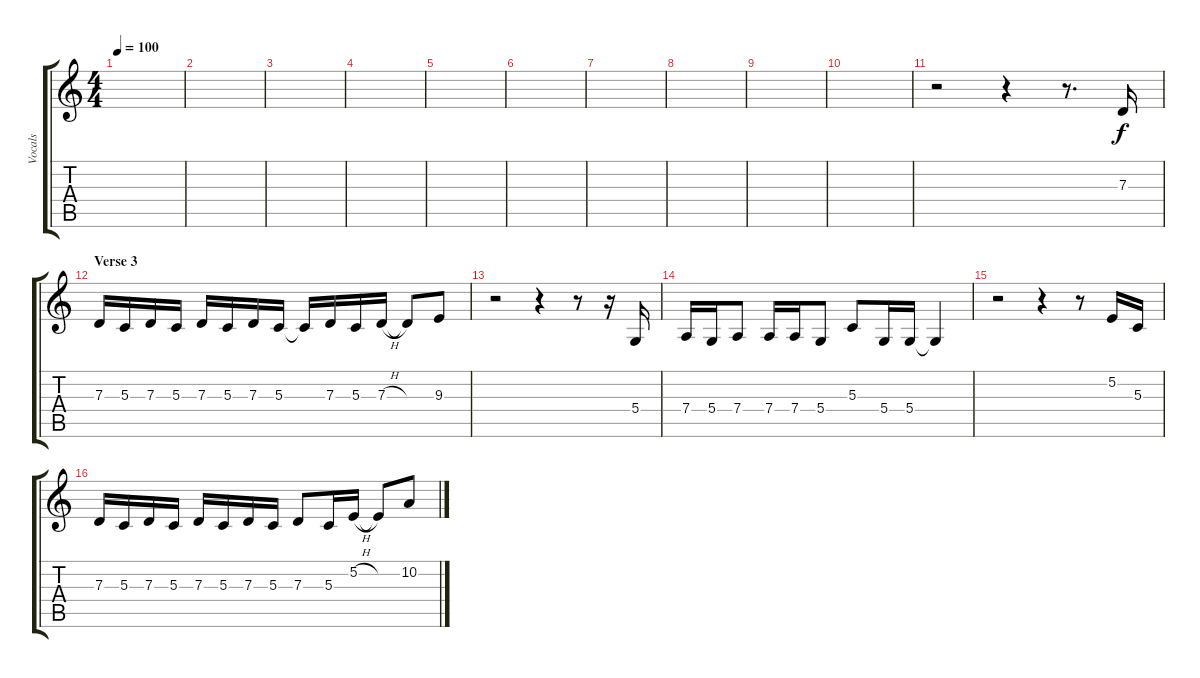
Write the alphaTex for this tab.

\track ("Vocals" "Vocals") {instrument lead2sawtooth}
\staff {score tabs}
\tuning (E4 B3 G3 D3 A2 E2) {hide}
\ts (4 4)
\tempo 100
\clef g2
\ks c
|
|
|
|
|
|
|
|
|
|
r.2 r.4 r.8{d} 7.3.16 |
\section ("" "Verse 3")
7.3.16 5.3.16 7.3.16 5.3.16 7.3.16 5.3.16 7.3.16 5.3.16 5.3{t}.16 7.3.16 5.3.16 7.3{h}.16 7.3{t}.8 9.3.8 |
r.2 r.4 r.8 r.16 5.4.16 |
7.4.16 5.4.16 7.4.8 7.4.16 7.4.16 5.4.8 5.3.8 5.4.16 5.4.16 5.4{t}.4 |
r.2 r.4 r.8 5.2.16 5.3.16 |
7.3.16 5.3.16 7.3.16 5.3.16 7.3.16 5.3.16 7.3.16 5.3.16 7.3.8 5.3.16 5.2{h}.16 5.2{t}.8 10.2.8
